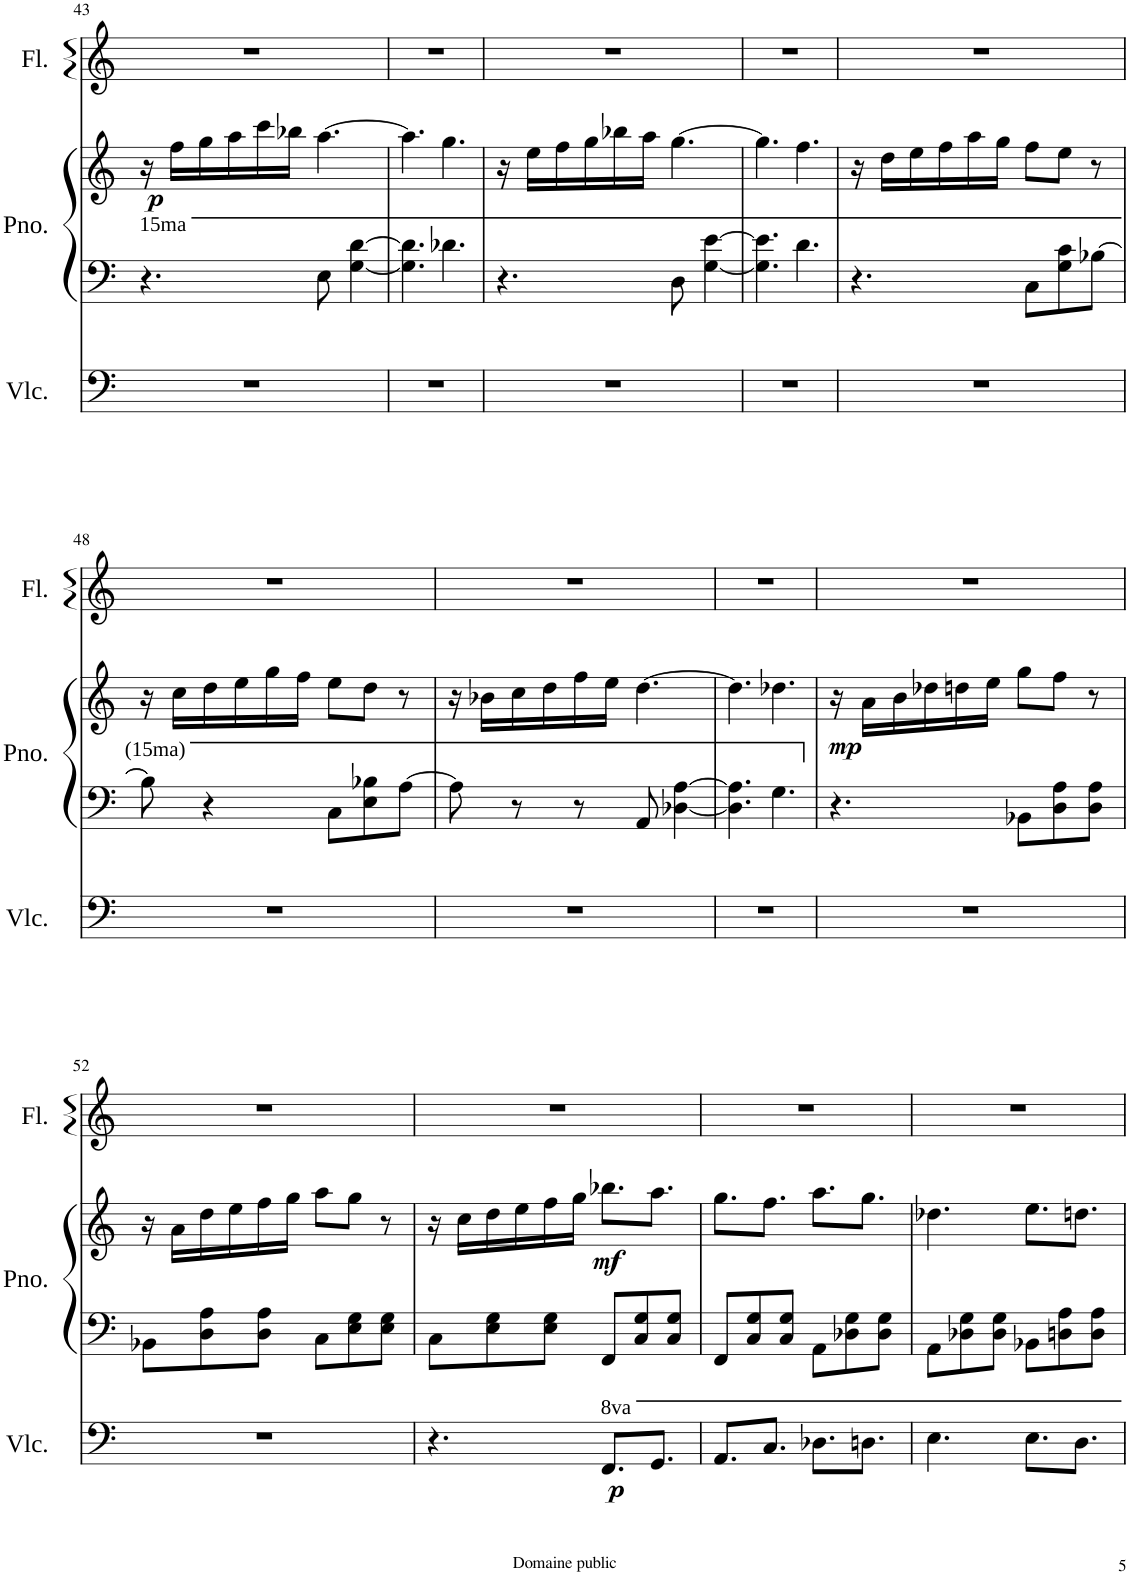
**kern	**dynam	**kern	**kern	**dynam	**kern
*part3	*part3	*part2	*part2	*part2	*part1
*staff4	*staff4	*staff3	*staff2	*staff2/3	*staff1
*I"Violoncello	*	*I"Piano	*	*	*I"Flute
*I'Vlc.	*	*I'Pno.	*	*	*I'Fl.
!!LO:PB:g=z
*clefF4	*	*clefF4	*clefG2	*	*clefG2
*k[]	*	*k[]	*k[]	*	*k[]
*M6/8	*	*M6/8	*M6/8	*	*M6/8
*	*	*15ma	*	*	*
=43	=43	=43	=43	=43	=43
!	!	!	!	!LO:DY:b	!
2.r	.	4.r	16r	p	2.r
.	.	.	16ff\LL	.	.
.	.	.	16gg\	.	.
.	.	.	16aa\	.	.
.	.	.	16ccc\	.	.
.	.	.	16bb-X\JJ	.	.
.	.	8ee\	[4.aa\	.	.
.	.	[4gg\ [4ddd\	.	.	.
=44	=44	=44	=44	=44	=44
2.r	.	4.gg\] 4.ddd\]	4.aa\]	.	2.r
.	.	4.ddd-X\	4.gg\	.	.
=45	=45	=45	=45	=45	=45
2.r	.	4.r	16r	.	2.r
.	.	.	16ee\LL	.	.
.	.	.	16ff\	.	.
.	.	.	16gg\	.	.
.	.	.	16bb-X\	.	.
.	.	.	16aa\JJ	.	.
.	.	8dd\	[4.gg\	.	.
.	.	[4gg\ [4eee\	.	.	.
=46	=46	=46	=46	=46	=46
2.r	.	4.gg\] 4.eee\]	4.gg\]	.	2.r
.	.	4.ddd\	4.ff\	.	.
=47	=47	=47	=47	=47	=47
2.r	.	4.r	16r	.	2.r
.	.	.	16dd\LL	.	.
.	.	.	16ee\	.	.
.	.	.	16ff\	.	.
.	.	.	16aa\	.	.
.	.	.	16gg\JJ	.	.
.	.	8cc\L	8ff\L	.	.
.	.	8gg\ 8ccc\	8ee\J	.	.
.	.	[8bb-X\J	8r	.	.
!!LO:LB:g=z
=48	=48	=48	=48	=48	=48
2.r	.	8bb-\]	16r	.	2.r
.	.	.	16cc\LL	.	.
.	.	4r	16dd\	.	.
.	.	.	16ee\	.	.
.	.	.	16gg\	.	.
.	.	.	16ff\JJ	.	.
.	.	8cc\L	8ee\L	.	.
.	.	8ee\ 8bb-X\	8dd\J	.	.
.	.	[8aa\J	8r	.	.
=49	=49	=49	=49	=49	=49
2.r	.	8aa\]	16r	.	2.r
.	.	.	16b-X\LL	.	.
.	.	8r	16cc\	.	.
.	.	.	16dd\	.	.
.	.	8r	16ff\	.	.
.	.	.	16ee\JJ	.	.
.	.	8a/	[4.dd\	.	.
.	.	[4dd-X\ [4aa\	.	.	.
=50	=50	=50	=50	=50	=50
2.r	.	4.dd-\] 4.aa\]	4.dd\]	.	2.r
.	.	4.gg\	4.dd-X\	.	.
=51	=51	=51	=51	=51	=51
*	*	*X15ma	*	*	*
!	!	!	!	!LO:DY:b	!
2.r	.	4.r	16r	mp	2.r
.	.	.	16a\LL	.	.
.	.	.	16b\	.	.
.	.	.	16dd-X\	.	.
.	.	.	16ddn\	.	.
.	.	.	16ee\JJ	.	.
.	.	8BB-X\L	8gg\L	.	.
.	.	8D\ 8A\	8ff\J	.	.
.	.	8D\ 8A\J	8r	.	.
!!LO:LB:g=z
=52	=52	=52	=52	=52	=52
2.r	.	8BB-X\L	16r	.	2.r
.	.	.	16a\LL	.	.
.	.	8D\ 8A\	16dd\	.	.
.	.	.	16ee\	.	.
.	.	8D\ 8A\J	16ff\	.	.
.	.	.	16gg\JJ	.	.
.	.	8C\L	8aa\L	.	.
.	.	8E\ 8G\	8gg\J	.	.
.	.	8E\ 8G\J	8r	.	.
=53	=53	=53	=53	=53	=53
4.r	.	8C\L	16r	.	2.r
.	.	.	16cc\LL	.	.
.	.	8E\ 8G\	16dd\	.	.
.	.	.	16ee\	.	.
.	.	8E\ 8G\J	16ff\	.	.
.	.	.	16gg\JJ	.	.
!	!LO:DY:b	!	!	!LO:DY:b	!
8.F/L	p	8FF/L	8.bb-X\L	mf	.
.	.	8C/ 8G/	.	.	.
8.G/J	.	.	8.aa\J	.	.
.	.	8C/ 8G/J	.	.	.
=54	=54	=54	=54	=54	=54
8.A/L	.	8FF/L	8.gg\L	.	2.r
.	.	8C/ 8G/	.	.	.
8.c/J	.	.	8.ff\J	.	.
.	.	8C/ 8G/J	.	.	.
8.d-X\L	.	8AA\L	8.aa\L	.	.
.	.	8D-X\ 8G\	.	.	.
8.dn\J	.	.	8.gg\J	.	.
.	.	8D-\ 8G\J	.	.	.
=55	=55	=55	=55	=55	=55
4.e\	.	8AA\L	4.dd-X\	.	2.r
.	.	8D-X\ 8G\	.	.	.
.	.	8D-\ 8G\J	.	.	.
8.e\L	.	8BB-X\L	8.ee\L	.	.
.	.	8Dn\ 8A\	.	.	.
8.d\J	.	.	8.ddn\J	.	.
.	.	8D\ 8A\J	.	.	.
=	=	=	=	=	=
*-	*-	*-	*-	*-	*-
